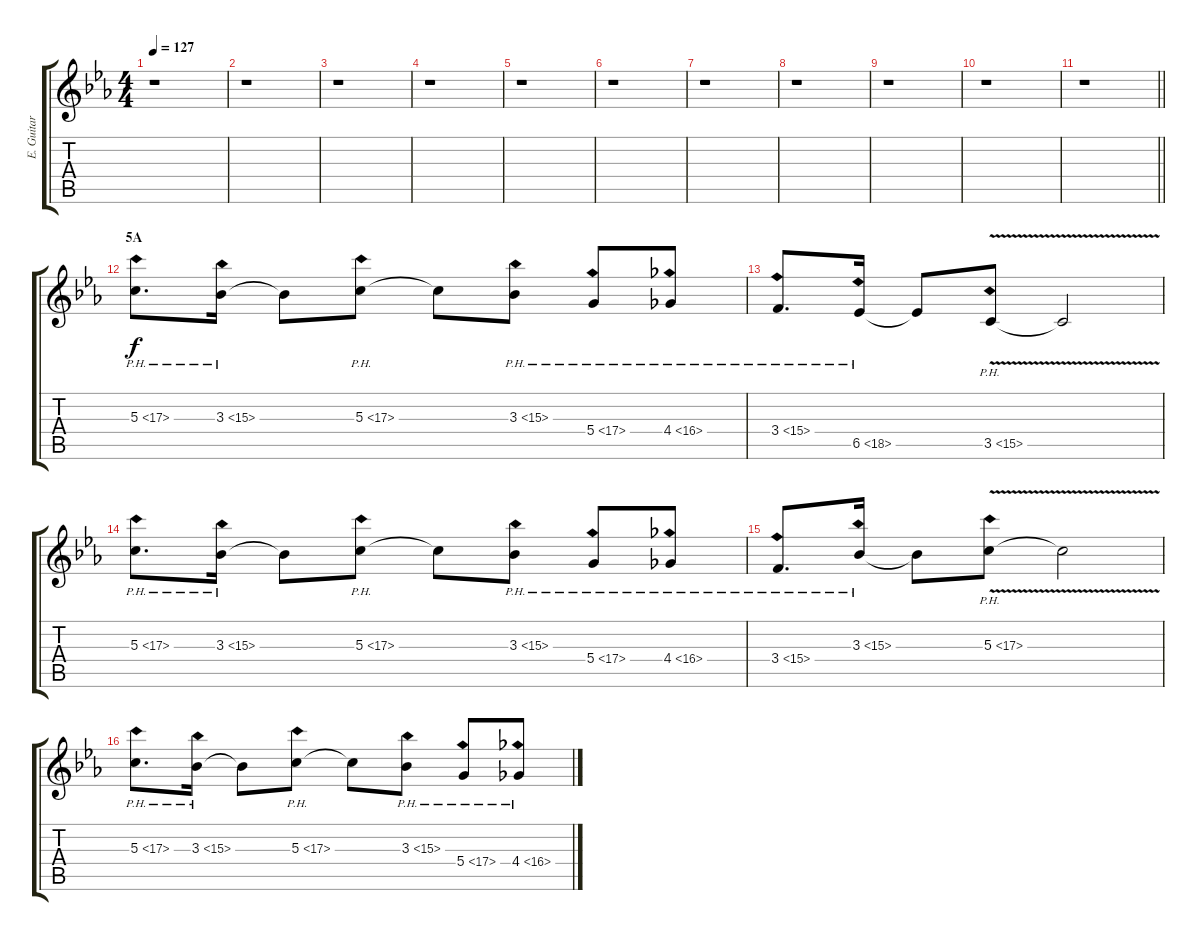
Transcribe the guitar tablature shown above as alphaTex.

\track ("E. Guitar II" "E. Guitar ") {instrument overdrivenguitar}
\staff {score tabs}
\tuning (E4 B3 G3 D3 A2 E2) {hide}
\ts (4 4)
\tempo 127
\clef g2
\ks eb
r.1{dy fff} |
r.1 |
r.1 |
r.1 |
r.1 |
r.1 |
r.1 |
r.1 |
r.1 |
r.1 |
\barLineRight lightlight
r.1 |
\section ("" "5A")
5.3{ph 12}.8{d dy f} 3.3{ph 12}.16 3.3{t}.8 5.3{ph 12}.8 5.3{t}.8 3.3{ph 12}.8 5.4{ph 12}.8 4.4{ph 12}.8 |
3.4{ph 12}.8{d} 6.5{ph 12}.16 6.5{t}.8 3.5{ph 12 v}.8 3.5{t}.2 |
5.3{ph 12}.8{d} 3.3{ph 12}.16 3.3{t}.8 5.3{ph 12}.8 5.3{t}.8 3.3{ph 12}.8 5.4{ph 12}.8 4.4{ph 12}.8 |
3.4{ph 12}.8{d} 3.3{ph 12}.16 3.3{t}.8 5.3{ph 12 v}.8 5.3{t}.2 |
5.3{ph 12}.8{d} 3.3{ph 12}.16 3.3{t}.8 5.3{ph 12}.8 5.3{t}.8 3.3{ph 12}.8 5.4{ph 12}.8 4.4{ph 12}.8
